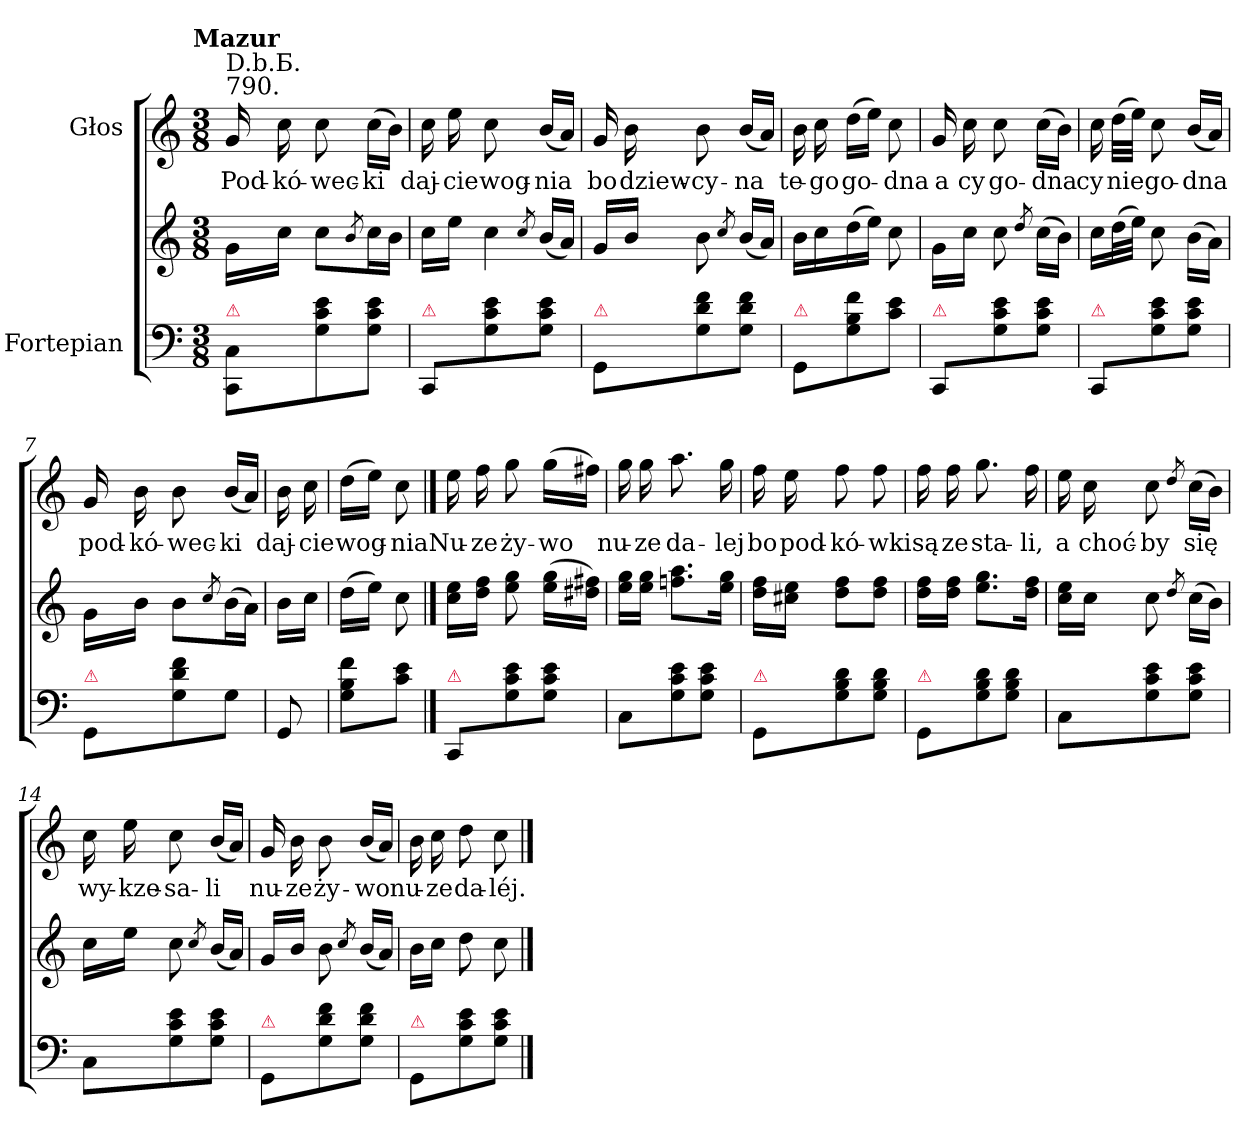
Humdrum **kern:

**kern	**kern	**kern	**text
*part2	*part2	*part1	*part1
*staff3	*staff2	*staff1	*staff1
*I"Fortepian	*	*I"Głos	*
*clefF4	*clefG2	*clefG2	*
*k[]	*k[]	*k[]	*
*C:	*C:	*C:	*
!!LO:TX:omd:t=Mazur
*M3/8	*M3/8	*M3/8	*
=1	=1	=1	=1
!	!	!LO:TX:a:t=D.b.Б.\n790.	!
!LO:TX:a:color=crimson:t=⚠	!	!	!
8CC/ 8C/L	16g\LL	16g/	Pod-
.	16cc\JJ	16cc\	-kó-
8G\ 8c\ 8e\	8cc\L	8cc\	-wec-
.	8qb/	.	.
8G\ 8c\ 8e\J	16cc\L	(16cc\LL	-ki
.	16b\JJ	16b\JJ)	.
=2	=2	=2	=2
!LO:TX:a:color=crimson:t=⚠	!	!	!
8CC/L	16cc\LL	16cc\	daj-
.	16ee\JJ	16ee\	-cie
!	!LO:N:vis=4	!	!
8G\ 8c\ 8e\	8cc\	8cc\	wog-
.	8qcc/	.	.
8G\ 8c\ 8e\J	(16b\LL	(16b\LL	-nia
.	16a/JJ)	16a/JJ)	.
=3	=3	=3	=3
!LO:TX:a:color=crimson:t=⚠	!	!	!
8GG/L	16g/LL	16g/	bo
.	16b\JJ	16b\	dziew-
8G\ 8d\ 8f\	8b\	8b\	-cy-
.	8qcc/	.	.
8G\ 8d\ 8f\J	(16b\LL	(16b\LL	-na
.	16a/JJ)	16a/JJ)	.
=4	=4	=4	=4
!LO:TX:a:color=crimson:t=⚠	!	!	!
8GG/L	16b\LL	16b\	te-
.	16cc\	16cc\	-go
8G\ 8B\ 8f\	(16dd\	(16dd\LL	go-
.	16ee\JJ)	16ee\JJ)	.
8c\ 8e\J	8cc\	8cc\	-dna
=5	=5	=5	=5
!LO:TX:a:color=crimson:t=⚠	!	!	!
8CC/L	16g\LL	16g/	a
.	16cc\JJ	16cc\	cy
8G\ 8c\ 8e\	8cc\	8cc\	go-
.	8qdd/	.	.
8G\ 8c\ 8e\J	(16cc\LL	(16cc\LL	-dna
.	16b\JJ)	16b\JJ)	.
=6	=6	=6	=6
!LO:TX:a:color=crimson:t=⚠	!	!	!
8CC/L	16cc\LL	16cc\	cy
.	(32dd\L	(32dd\LLL	nie
.	32ee\JJJ)	32ee\JJJ)	.
8G\ 8c\ 8e\	8cc\	8cc\	go-
8G\ 8c\ 8e\J	(16b\LL	(16b\LL	-dna
.	16a\JJ)	16a/JJ)	.
=7	=7	=7	=7
!LO:TX:a:color=crimson:t=⚠	!	!	!
8GG/L	16g\LL	16g/	pod-
.	16b\JJ	16b\	-kó-
8G\ 8d\ 8f\	8b\L	8b\	-wec-
.	8qcc/	.	.
8G\J	(16b\L	(16b\LL	-ki
.	16a/JJ)	16a/JJ)	.
=8	=8	=8	=8
8GG/	16b\LL	16b\	daj-
.	16cc\JJ	16cc\	-cie
=	=	=	=
8G\ 8B\ 8f\L	(16dd\LL	(16dd\LL	wog-
.	16ee\JJ)	16ee\JJ)	.
8c\ 8e\J	8cc\	8cc\	-nia
==9	==9	==9	==9
!LO:TX:a:color=crimson:t=⚠	!	!	!
8CC/L	16cc\ 16ee\LL	16ee\	Nu-
.	16dd\ 16ff\JJ	16ff\	-ze
8G\ 8c\ 8e\	8ee\ 8gg\	8gg\	ży-
8G\ 8c\ 8e\J	(>16ee\ 16gg\LL	(16gg\LL	-wo
.	16dd#X\ 16ff#X\JJ)	16ff#X\JJ)	.
=10	=10	=10	=10
8C/L	16ee\ 16gg\LL	16gg\	nu-
.	16ee\ 16gg\JJ	16gg\	-ze
8G\ 8c\ 8e\	8.ffn\ 8.aa\L	8.aa\	da-
8G\ 8c\ 8e\J	.	.	.
.	16ee\ 16gg\Jk	16gg\	-lej
=11	=11	=11	=11
!LO:TX:a:color=crimson:t=⚠	!	!	!
8GG/L	16dd\ 16ff\LL	16ff\	bo
.	16cc#X\ 16ee\JJ	16ee\	pod-
8G\ 8B\ 8d\	8dd\ 8ff\L	8ff\	-kó-
8G\ 8B\ 8d\J	8dd\ 8ff\J	8ff\	-wki
=12	=12	=12	=12
!LO:TX:a:color=crimson:t=⚠	!	!	!
8GG/L	16dd\ 16ff\LL	16ff\	są
.	16dd\ 16ff\JJ	16ff\	ze
8G\ 8B\ 8d\	8.ee\ 8.gg\L	8.gg\	sta-
8G\ 8B\ 8d\J	.	.	.
.	16dd\ 16ff\Jk	16ff\	-li,
=13	=13	=13	=13
8C/L	16cc\ 16ee\LL	16ee\	a
.	16cc\JJ	16cc\	choć-
8G\ 8c\ 8e\	8cc\	8cc\	-by
.	8qdd/	8qdd/	.
8G\ 8c\ 8e\J	(16cc\LL	(16cc\LL	się
.	16b\JJ)	16b\JJ)	.
=14	=14	=14	=14
8C/L	16cc\LL	16cc\	wy-
.	16ee\JJ	16ee\	-kze-
8G\ 8c\ 8e\	8cc\	8cc\	-sa-
.	8qcc/	.	.
8G\ 8c\ 8e\J	(16b\LL	(16b\LL	-li
.	16a/JJ)	16a/JJ)	.
=15	=15	=15	=15
!LO:TX:a:color=crimson:t=⚠	!	!	!
8GG/L	16g/LL	16g/	nu-
.	16b\JJ	16b\	-ze
8G\ 8d\ 8f\	8b\	8b\	ży-
.	8qcc/	.	.
8G\ 8d\ 8f\J	(16b\LL	(16b\LL	-wo
.	16a/JJ)	16a/JJ)	.
=16	=16	=16	=16
!LO:TX:a:color=crimson:t=⚠	!	!	!
8GG/L	16b\LL	16b\	nu-
.	16cc\JJ	16cc\	-ze
8G\ 8c\ 8e\	8dd\	8dd\	da-
8G\ 8c\ 8e\J	8cc\	8cc\	-léj.
==	==	==	==
*-	*-	*-	*-
